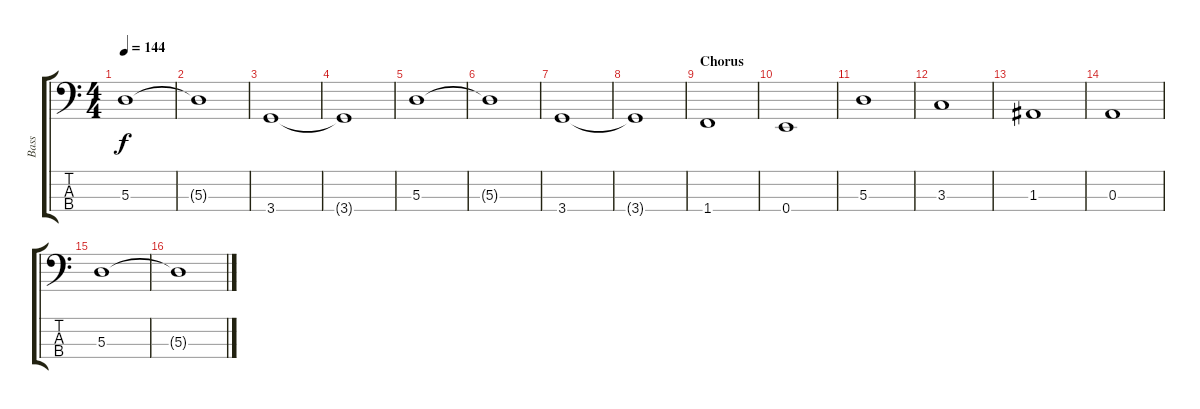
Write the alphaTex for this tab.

\track ("Bass" "Bass") {instrument electricbassfinger}
\staff {score tabs}
\tuning (G2 D2 A1 E1) {hide}
\ts (4 4)
\tempo 144
\clef f4
\ks c
5.3.1{dy f} |
5.3{t}.1 |
3.4.1 |
3.4{t}.1 |
5.3.1 |
5.3{t}.1 |
3.4.1 |
3.4{t}.1 |
\section ("" "Chorus")
1.4.1 |
0.4.1 |
5.3.1 |
3.3.1 |
1.3.1 |
0.3.1 |
5.3.1 |
5.3{t}.1
